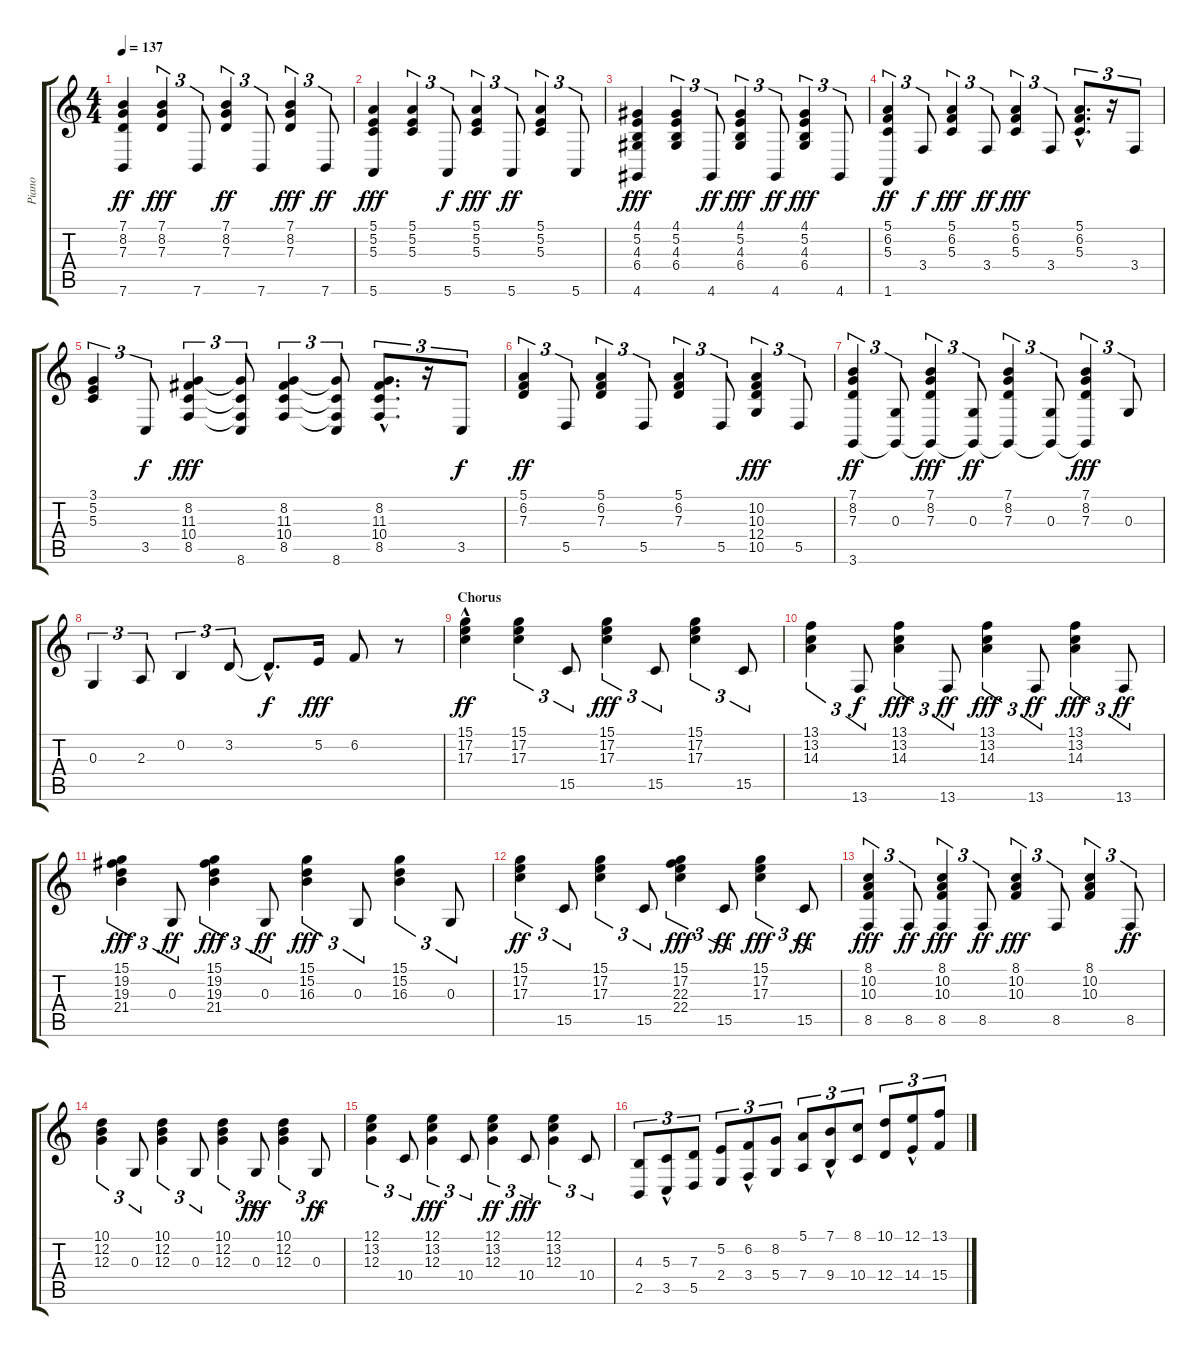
\track ("Piano" "Piano") {instrument acousticgrandpiano}
\staff {score tabs}
\tuning (E4 B3 G3 D3 A2 E2) {hide}
\ts (4 4)
\tempo 137
\clef g2
\ks c
(7.1 8.2 7.3 7.6).4{dy ff} (7.1 8.2 7.3).4{tu (3 2) dy fff} 7.6.8{tu (3 2)} (7.1 8.2 7.3).4{tu (3 2) dy ff} 7.6.8{tu (3 2)} (7.1 8.2 7.3).4{tu (3 2) dy fff} 7.6.8{tu (3 2) dy ff} |
(5.1 5.2 5.3 5.6).4{dy fff} (5.1 5.2 5.3).4{tu (3 2)} 5.6.8{tu (3 2) dy f} (5.1 5.2 5.3).4{tu (3 2) dy fff} 5.6.8{tu (3 2) dy ff} (5.1 5.2 5.3).4{tu (3 2)} 5.6.8{tu (3 2)} |
(4.1 5.2 4.3 6.4 4.6).4{dy fff} (4.1 5.2 4.3 6.4).4{tu (3 2)} 4.6.8{tu (3 2) dy ff} (4.1 5.2 4.3 6.4).4{tu (3 2) dy fff} 4.6.8{tu (3 2) dy ff} (4.1 5.2 4.3 6.4).4{tu (3 2) dy fff} 4.6.8{tu (3 2)} |
(5.1 6.2 5.3 1.6).4{tu (3 2) dy ff} 3.4.8{tu (3 2) dy f} (5.1 6.2 5.3).4{tu (3 2) dy fff} 3.4.8{tu (3 2) dy ff} (5.1 6.2 5.3).4{tu (3 2) dy fff} 3.4.8{tu (3 2)} (5.1{hac} 6.2 5.3{hac}).8{d tu (3 2)} r.16{tu (3 2)} 3.4.8{tu (3 2)} |
(3.1 5.2 5.3).4{tu (3 2)} 3.5.8{tu (3 2) dy f} (8.2 11.3 10.4 8.5).4{tu (3 2) dy fff} (8.2{t} 10.4{t} 8.5{t} 8.6).8{tu (3 2)} (8.2 11.3 10.4 8.5).4{tu (3 2)} (8.2{t} 10.4{t} 8.5{t} 8.6).8{tu (3 2)} (8.2{hac} 11.3 10.4{hac} 8.5{hac}).8{d tu (3 2)} r.16{tu (3 2)} 3.5.8{tu (3 2) dy f} |
(5.1 6.2 7.3).4{tu (3 2) dy ff} 5.5.8{tu (3 2)} (5.1 6.2 7.3).4{tu (3 2)} 5.5.8{tu (3 2)} (5.1 6.2 7.3).4{tu (3 2)} 5.5.8{tu (3 2)} (10.2 10.3 12.4 10.5).4{tu (3 2) dy fff} 5.5.8{tu (3 2)} |
(7.1 8.2 7.3 3.6).4{tu (3 2) dy ff} (0.3 3.6{t}).8{tu (3 2)} (7.1 8.2 7.3 3.6{t}).4{tu (3 2) dy fff} (0.3 3.6{t}).8{tu (3 2) dy ff} (7.1 8.2 7.3 3.6{t}).4{tu (3 2)} (0.3 3.6{t}).8{tu (3 2)} (7.1 8.2 7.3 3.6{t}).4{tu (3 2) dy fff} 0.3.8{tu (3 2)} |
0.3.4{tu (3 2)} 2.3.8{tu (3 2)} 0.2.4{tu (3 2)} 3.2.8{tu (3 2)} 3.2{hac t}.8{d dy f} 5.2.16{dy fff} 6.2.8 r.8 |
\section ("" "Chorus")
(15.1 17.2{hac} 17.3).4{dy ff} (15.1 17.2 17.3).4{tu (3 2)} 15.5.8{tu (3 2)} (15.1 17.2 17.3).4{tu (3 2) dy fff} 15.5.8{tu (3 2)} (15.1 17.2 17.3).4{tu (3 2)} 15.5.8{tu (3 2)} |
(13.1 13.2 14.3).4{tu (3 2)} 13.6.8{tu (3 2) dy f} (13.1 13.2 14.3).4{tu (3 2) dy fff} 13.6.8{tu (3 2) dy ff} (13.1 13.2 14.3).4{tu (3 2) dy fff} 13.6.8{tu (3 2) dy ff} (13.1 13.2 14.3).4{tu (3 2) dy fff} 13.6.8{tu (3 2) dy ff} |
(15.1 19.2 19.3 21.4).4{tu (3 2) dy fff} 0.3.8{tu (3 2) dy ff} (15.1 19.2 19.3 21.4).4{tu (3 2) dy fff} 0.3.8{tu (3 2) dy ff} (15.1 15.2 16.3).4{tu (3 2) dy fff} 0.3.8{tu (3 2)} (15.1 15.2 16.3).4{tu (3 2)} 0.3.8{tu (3 2)} |
(15.1 17.2 17.3).4{tu (3 2) dy ff} 15.5.8{tu (3 2)} (15.1 17.2 17.3).4{tu (3 2)} 15.5.8{tu (3 2)} (15.1 17.2 22.3 22.4).4{tu (3 2) dy fff} 15.5.8{tu (3 2) dy ff} (15.1 17.2 17.3).4{tu (3 2) dy fff} 15.5.8{tu (3 2) dy ff} |
(8.1 10.2 10.3 8.5).4{tu (3 2) dy fff} 8.5.8{tu (3 2) dy ff} (8.1 10.2 10.3 8.5).4{tu (3 2) dy fff} 8.5.8{tu (3 2) dy ff} (8.1 10.2 10.3).4{tu (3 2) dy fff} 8.5.8{tu (3 2)} (8.1 10.2 10.3).4{tu (3 2)} 8.5.8{tu (3 2) dy ff} |
(10.1 12.2 12.3).4{tu (3 2)} 0.3.8{tu (3 2)} (10.1 12.2 12.3).4{tu (3 2)} 0.3.8{tu (3 2)} (10.1 12.2 12.3).4{tu (3 2)} 0.3.8{tu (3 2) dy fff} (10.1 12.2 12.3).4{tu (3 2)} 0.3.8{tu (3 2) dy ff} |
(12.1 13.2 12.3).4{tu (3 2)} 10.4.8{tu (3 2)} (12.1 13.2 12.3).4{tu (3 2) dy fff} 10.4.8{tu (3 2)} (12.1 13.2 12.3).4{tu (3 2) dy ff} 10.4.8{tu (3 2) dy fff} (12.1 13.2 12.3).4{tu (3 2)} 10.4.8{tu (3 2)} |
(4.3 2.5).8{tu (3 2) volume 14} (5.3{hac} 3.5{hac}).8{tu (3 2)} (7.3 5.5).8{tu (3 2)} (5.2 2.4).8{tu (3 2)} (6.2 3.4{hac}).8{tu (3 2)} (8.2 5.4).8{tu (3 2)} (5.1 7.4).8{tu (3 2)} (7.1{hac} 9.4).8{tu (3 2)} (8.1 10.4).8{tu (3 2)} (10.1 12.4).8{tu (3 2)} (12.1{hac} 14.4{hac}).8{tu (3 2)} (13.1 15.4).8{tu (3 2)}
